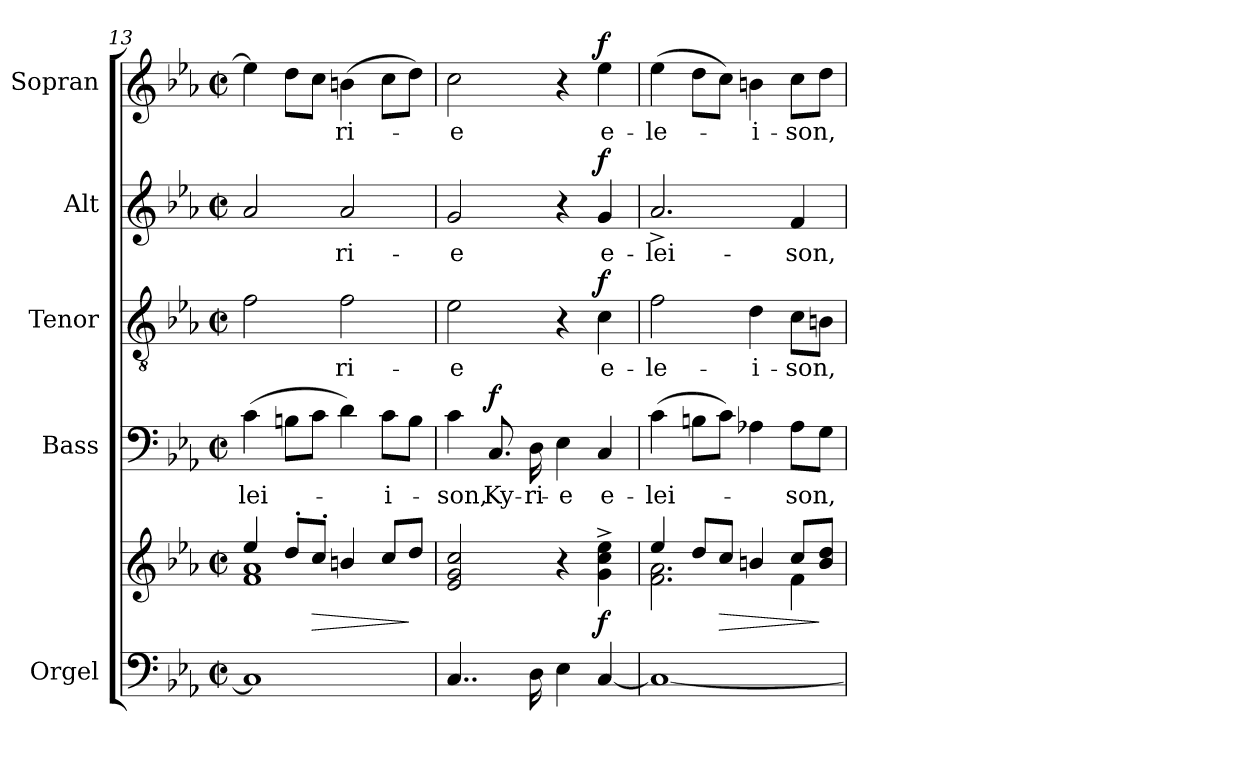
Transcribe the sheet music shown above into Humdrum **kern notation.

**kern	**kern	**dynam	**kern	**text	**dynam	**kern	**text	**dynam	**kern	**text	**dynam	**kern	**text	**dynam
*part5	*part5	*part5	*part4	*part4	*part4	*part3	*part3	*part3	*part2	*part2	*part2	*part1	*part1	*part1
*staff6	*staff5	*staff5/6	*staff4	*staff4	*staff4	*staff3	*staff3	*staff3	*staff2	*staff2	*staff2	*staff1	*staff1	*staff1
*I"Orgel	*	*	*I"Bass	*	*	*I"Tenor	*	*	*I"Alt	*	*	*I"Sopran	*	*
*I'Org.	*	*	*I'B.	*	*	*I'T.	*	*	*I'A.	*	*	*I'S.	*	*
*clefF4	*clefG2	*	*clefF4	*	*	*clefGv2	*	*	*clefG2	*	*	*clefG2	*	*
*k[b-e-a-]	*k[b-e-a-]	*	*k[b-e-a-]	*	*	*k[b-e-a-]	*	*	*k[b-e-a-]	*	*	*k[b-e-a-]	*	*
*E-:	*E-:	*	*E-:	*	*	*E-:	*	*	*E-:	*	*	*E-:	*	*
*M2/2	*M2/2	*	*M2/2	*	*	*M2/2	*	*	*M2/2	*	*	*M2/2	*	*
*met(c|)	*met(c|)	*	*met(c|)	*	*	*met(c|)	*	*	*met(c|)	*	*	*met(c|)	*	*
=13	=13	=13	=13	=13	=13	=13	=13	=13	=13	=13	=13	=13	=13	=13
*	*^	*	*	*	*	*	*	*	*	*	*	*	*	*
!	!	!	!	!	!LO:LY:b	!	!	!	!	!	!	!	!	!	!
1C]	4ee-/	1f 1a-	.	(>4c\	-lei-	.	2f\	.	.	2a-/	.	.	4ee-\]	.	.
.	8dd'</L	.	.	8Bn\L	.	.	.	.	.	.	.	.	8dd\L	.	.
!	!	!	!LO:HP:b	!	!	!	!	!	!	!	!	!	!	!	!
.	8cc'</J	.	>	8c\J	.	.	.	.	.	.	.	.	8cc\J	.	.
!	!	!	!	!	!	!	!	!LO:LY:b	!	!	!LO:LY:b	!	!	!LO:LY:b	!
.	4bn/	.	.	4d\)	.	.	2f\	-ri-	.	2a-/	-ri-	.	(>4bn\	-ri-	.
!	!	!	!	!	!LO:LY:b	!	!	!	!	!	!	!	!	!	!
.	8cc/L	.	.	8c\L	-i-	.	.	.	.	.	.	.	8cc\L	.	.
.	8dd/J	.	]	8B\J	.	.	.	.	.	.	.	.	8dd\J)	.	.
*	*v	*v	*	*	*	*	*	*	*	*	*	*	*	*	*
=14	=14	=14	=14	=14	=14	=14	=14	=14	=14	=14	=14	=14	=14	=14
!	!	!	!	!LO:LY:b	!	!	!LO:LY:b	!	!	!LO:LY:b	!	!	!LO:LY:b	!
4..C/	2e-/ 2g/ 2cc/	.	4c\	-son,	.	2e-\	-e	.	2g/	-e	.	2cc\	-e	.
!	!	!	!	!LO:LY:b	!LO:DY:a	!	!	!	!	!	!	!	!	!
.	.	.	8.C/	Ky-	f	.	.	.	.	.	.	.	.	.
!	!	!	!	!LO:LY:b	!	!	!	!	!	!	!	!	!	!
16D\	.	.	16D\	-ri-	.	.	.	.	.	.	.	.	.	.
!	!	!	!	!LO:LY:b	!	!	!	!	!	!	!	!	!	!
4E-\	4r	.	4E-\	-e	.	4r	.	.	4r	.	.	4r	.	.
!	!	!LO:DY:b	!	!LO:LY:b	!	!	!LO:LY:b	!LO:DY:a	!	!LO:LY:b	!LO:DY:a	!	!LO:LY:b	!LO:DY:a
[4C/	4g\^> 4cc\^> 4ee-\^>	f	4C/	e-	.	4c\	e-	f	4g/	e-	f	4ee-\	e-	f
=15	=15	=15	=15	=15	=15	=15	=15	=15	=15	=15	=15	=15	=15	=15
*	*^	*	*	*	*	*	*	*	*	*	*	*	*	*
!	!	!	!	!	!LO:LY:b	!	!	!LO:LY:b	!	!	!LO:LY:b	!	!	!LO:LY:b	!
1C_	4ee-/	2.f\ 2.a-\	.	(>4c\	-lei-	.	2f\	-le-	.	2.a-^>/	-lei-	.	(>4ee-\	-le-	.
.	8dd/L	.	.	8Bn\L	.	.	.	.	.	.	.	.	8dd\L	.	.
!	!	!	!LO:HP:b	!	!	!	!	!	!	!	!	!	!	!	!
.	8cc/J	.	>	8c\J)	.	.	.	.	.	.	.	.	8cc\J)	.	.
!	!	!	!	!	!	!	!	!LO:LY:b	!	!	!	!	!	!LO:LY:b	!
.	4bn/	.	.	4A-X\	.	.	4d\	-i-	.	.	.	.	4bn\	-i-	.
!	!	!	!	!	!LO:LY:b	!	!	!LO:LY:b	!	!	!LO:LY:b	!	!	!LO:LY:b	!
.	8cc/L	4f\	.	8A-\L	-son,	.	8c\L	-son,	.	4f/	-son,	.	8cc\L	-son,	.
.	8b/ 8dd/J	.	]	8G\J	.	.	8Bn\J	.	.	.	.	.	8dd\J	.	.
*	*v	*v	*	*	*	*	*	*	*	*	*	*	*	*	*
=	=	=	=	=	=	=	=	=	=	=	=	=	=	=
*-	*-	*-	*-	*-	*-	*-	*-	*-	*-	*-	*-	*-	*-	*-
